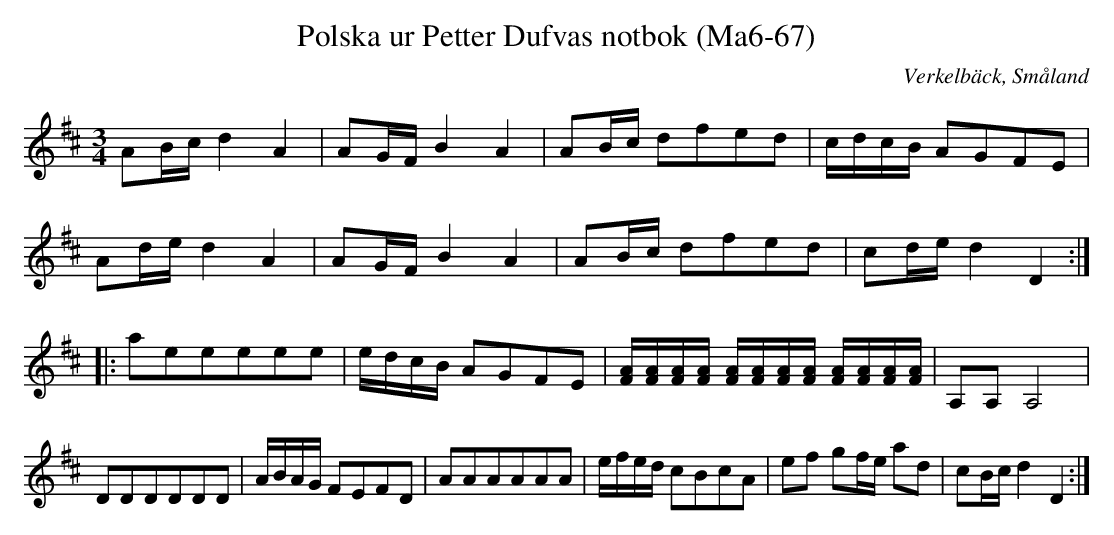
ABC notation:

X:1
T:Polska ur Petter Dufvas notbok (Ma6-67)
O:Verkelbäck, Småland
M:3/4
L:1/8
K:D
AB/c/ d2A2|AG/F/ B2A2|AB/c/ dfed|c/d/c/B/ AGFE|
Ad/e/ d2A2|AG/F/ B2A2|AB/c/ dfed|cd/e/ d2D2:|
|:aeeeee|e/d/c/B/ AGFE|[AF]/[AF]/[AF]/[AF]/ [AF]/[AF]/[AF]/[AF]/ [AF]/[AF]/[AF]/[AF]/|A,A, A,4|
DDDDDD|A/B/A/G/ FEFD|AAAAAA|e/f/e/d/ cBcA|ef gf/e/ ad|cB/c/ d2D2:|
